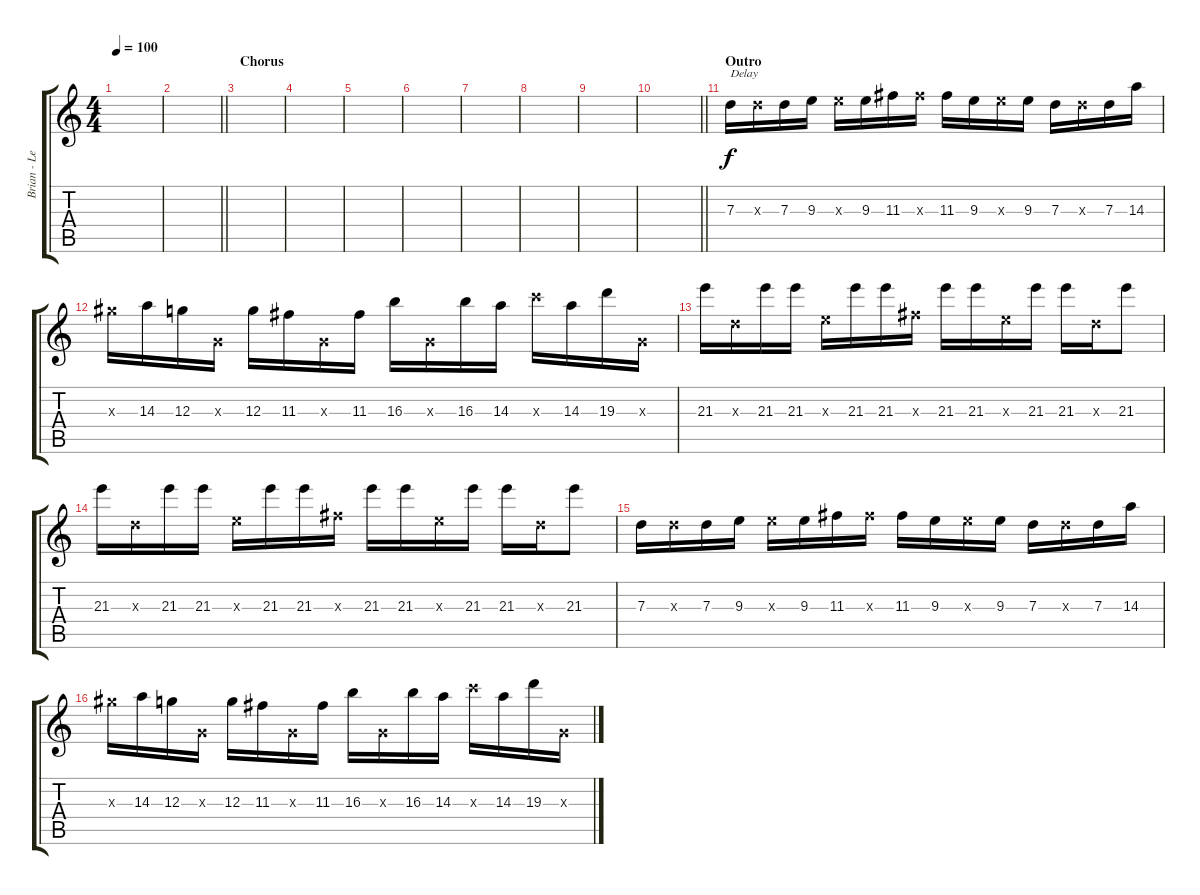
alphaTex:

\track ("Brian - Lead Guitar" "Brian - Le") {instrument electricguitarjazz}
\staff {score tabs}
\tuning (E4 B3 G3 D3 A2 E2) {hide}
\ts (4 4)
\tempo 100
\clef g2
\ks c
|
\barLineRight lightlight
|
\section ("" "Chorus")
|
|
|
|
|
|
|
\barLineRight lightlight
|
\section ("" "Outro")
7.3.16{txt "Delay"} 7.3{x}.16 7.3.16 9.3.16 9.3{x}.16 9.3.16 11.3.16 11.3{x}.16 11.3.16 9.3.16 9.3{x}.16 9.3.16 7.3.16 7.3{x}.16 7.3.16 14.3.16 |
13.3{x}.16 14.3.16 12.3.16 0.3{x}.16 12.3.16 11.3.16 0.3{x}.16 11.3.16 16.3.16 0.3{x}.16 16.3.16 14.3.16 17.3{x}.16 14.3.16 19.3.16 0.3{x}.16 |
21.3.16 7.3{x}.16 21.3.16 21.3.16 9.3{x}.16 21.3.16 21.3.16 11.3{x}.16 21.3.16 21.3.16 9.3{x}.16 21.3.16 21.3.16 7.3{x}.16 21.3.8 |
21.3.16 7.3{x}.16 21.3.16 21.3.16 9.3{x}.16 21.3.16 21.3.16 11.3{x}.16 21.3.16 21.3.16 9.3{x}.16 21.3.16 21.3.16 7.3{x}.16 21.3.8 |
7.3.16 7.3{x}.16 7.3.16 9.3.16 9.3{x}.16 9.3.16 11.3.16 11.3{x}.16 11.3.16 9.3.16 9.3{x}.16 9.3.16 7.3.16 7.3{x}.16 7.3.16 14.3.16 |
13.3{x}.16 14.3.16 12.3.16 0.3{x}.16 12.3.16 11.3.16 0.3{x}.16 11.3.16 16.3.16 0.3{x}.16 16.3.16 14.3.16 17.3{x}.16 14.3.16 19.3.16 0.3{x}.16
